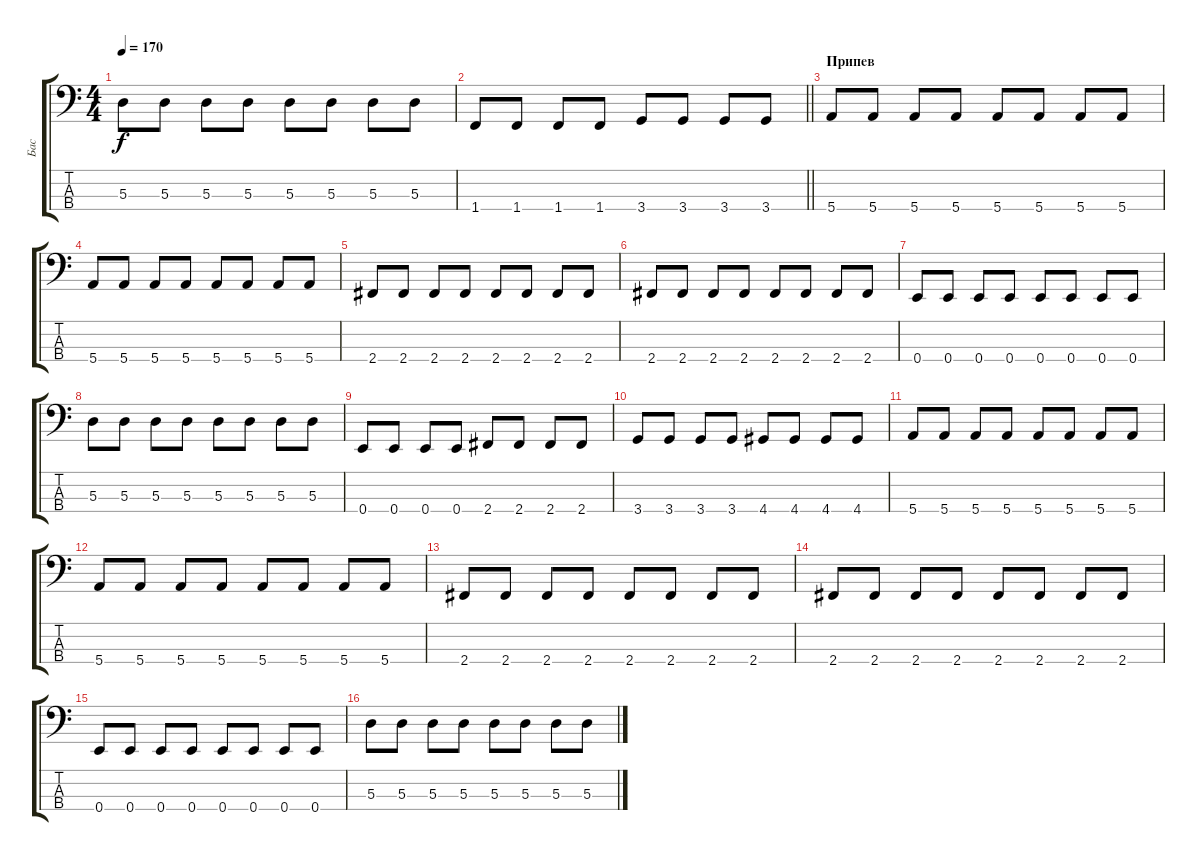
\track ("Бас" "Бас") {instrument electricbassfinger}
\staff {score tabs}
\tuning (G2 D2 A1 E1) {hide}
\ts (4 4)
\tempo 170
\clef f4
\ks c
5.3.8{dy f} 5.3.8 5.3.8 5.3.8 5.3.8 5.3.8 5.3.8 5.3.8 |
\barLineRight lightlight
1.4.8 1.4.8 1.4.8 1.4.8 3.4.8 3.4.8 3.4.8 3.4.8 |
\section ("" "Припев")
5.4.8 5.4.8 5.4.8 5.4.8 5.4.8 5.4.8 5.4.8 5.4.8 |
5.4.8 5.4.8 5.4.8 5.4.8 5.4.8 5.4.8 5.4.8 5.4.8 |
2.4.8 2.4.8 2.4.8 2.4.8 2.4.8 2.4.8 2.4.8 2.4.8 |
2.4.8 2.4.8 2.4.8 2.4.8 2.4.8 2.4.8 2.4.8 2.4.8 |
0.4.8 0.4.8 0.4.8 0.4.8 0.4.8 0.4.8 0.4.8 0.4.8 |
5.3.8 5.3.8 5.3.8 5.3.8 5.3.8 5.3.8 5.3.8 5.3.8 |
0.4.8 0.4.8 0.4.8 0.4.8 2.4.8 2.4.8 2.4.8 2.4.8 |
3.4.8 3.4.8 3.4.8 3.4.8 4.4.8 4.4.8 4.4.8 4.4.8 |
5.4.8 5.4.8 5.4.8 5.4.8 5.4.8 5.4.8 5.4.8 5.4.8 |
5.4.8 5.4.8 5.4.8 5.4.8 5.4.8 5.4.8 5.4.8 5.4.8 |
2.4.8 2.4.8 2.4.8 2.4.8 2.4.8 2.4.8 2.4.8 2.4.8 |
2.4.8 2.4.8 2.4.8 2.4.8 2.4.8 2.4.8 2.4.8 2.4.8 |
0.4.8 0.4.8 0.4.8 0.4.8 0.4.8 0.4.8 0.4.8 0.4.8 |
5.3.8 5.3.8 5.3.8 5.3.8 5.3.8 5.3.8 5.3.8 5.3.8
